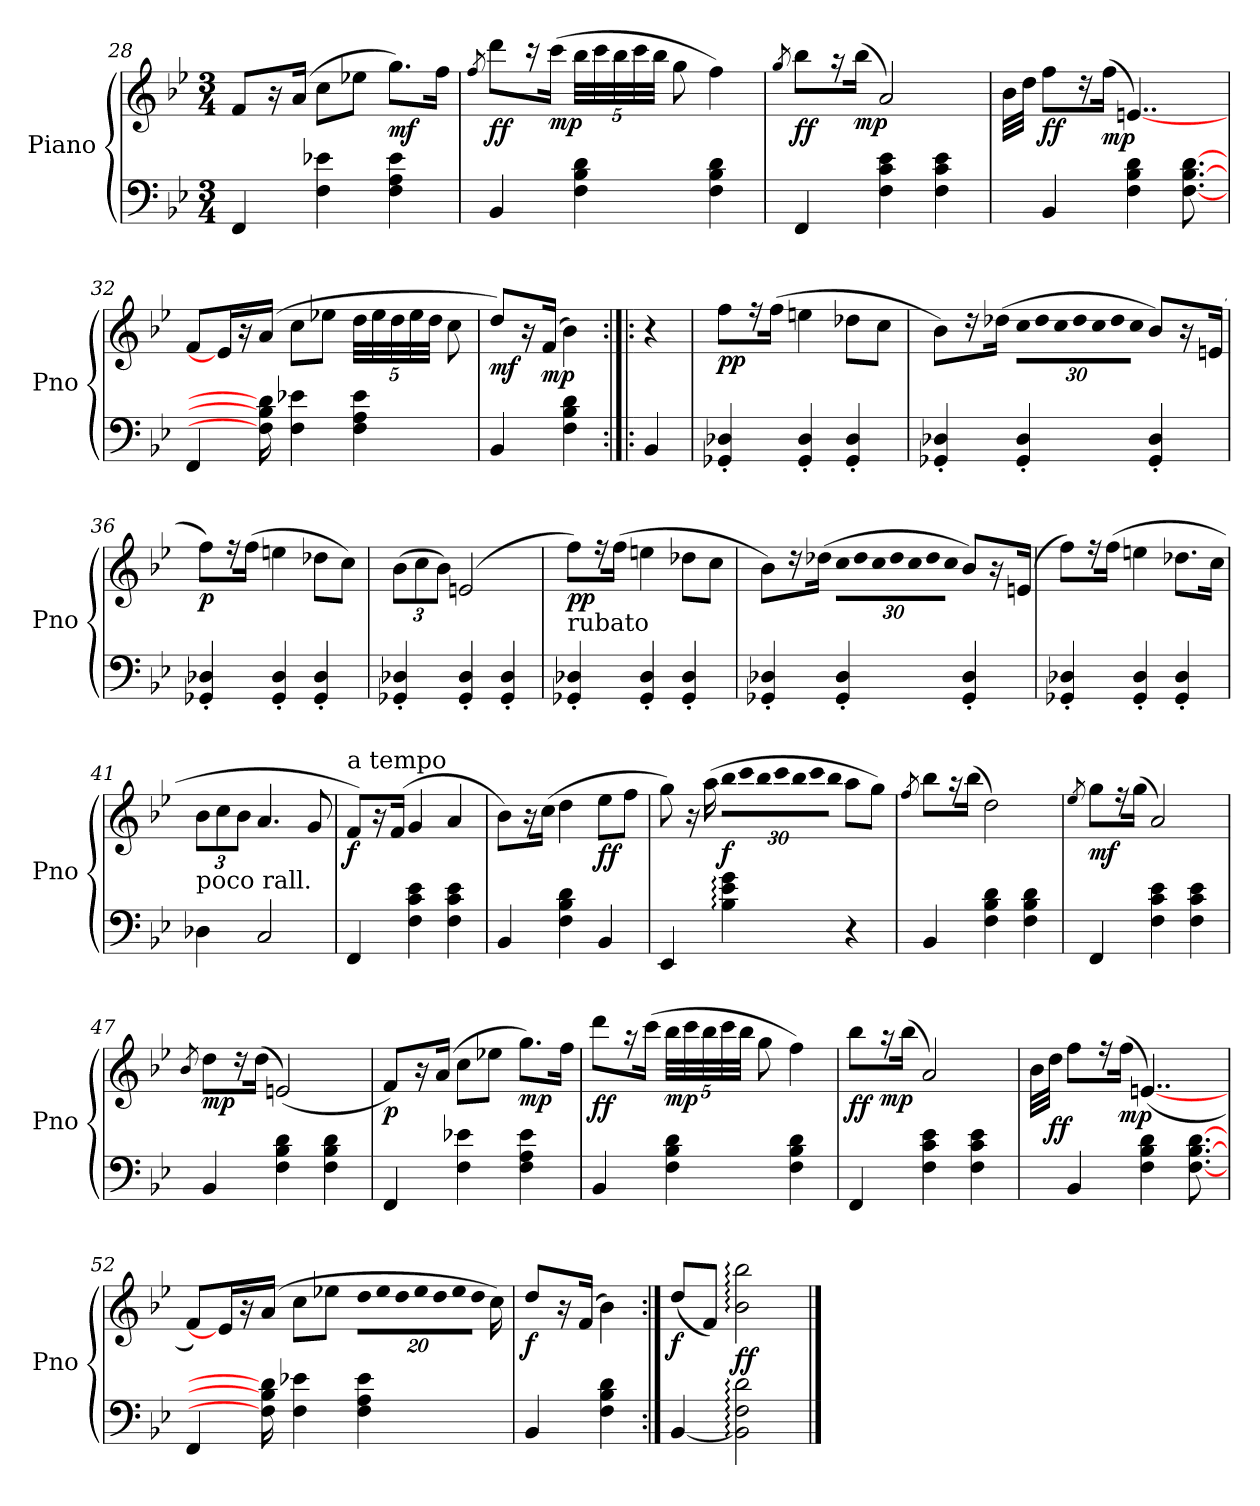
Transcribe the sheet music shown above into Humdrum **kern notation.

**kern	**kern	**dynam
*part1	*part1	*part1
*staff2	*staff1	*staff1/2
*I"Piano	*	*
*I'Pno	*	*
*clefF4	*clefG2	*
*k[b-e-]	*k[b-e-]	*
*B-:	*B-:	*
*M3/4	*M3/4	*
=28	=28	=28
4FF/	8f/L	.
.	16r	.
.	(16a/Jk	.
4F\ 4e-X\	8cc\L	.
.	8ee-X\J	.
!	!	!LO:DY:b
4F\ 4A\ 4e-\	8.gg\L)	mf
.	16ff\Jk	.
!!LO:LB:g=z
=29	=29	=29
.	8qff/	.
!	!	!LO:DY:b
4BB-/	8ddd\L	ff
.	16rccc	.
!	!	!LO:DY:b
.	(16ccc\Jk	mp
*	*Xbrackettup	*
4F\ 4B-\ 4d\	40bb-\LLL	.
.	40ccc\	.
.	40bb-\	.
.	40ccc\	.
.	40bb-\JJJ	.
.	8gg\	.
4F\ 4B-\ 4d\	4ff\)	.
=30	=30	=30
.	8qgg/	.
!	!	!LO:DY:b
4FF/	8bb-\L	ff
.	16raa	.
!	!	!LO:DY:b
.	(16bb-\Jk	mp
4F\ 4c\ 4e-\	2a/)	.
4F\ 4c\ 4e-\	.	.
=31	=31	=31
16ryy	32b-\LLL	.
.	32dd\JJJ	.
!	!	!LO:DY:b
4BB-/	8ff\L	ff
.	16rdd	.
!	!	!LO:DY:b
.	(16ff\Jk	mp
4F\ 4B-\ 4d\	[4..en/)	.
[8.F\ [8.B-\ [8.d\	.	.
=32	=32	=32
4FF/	8f/L	.
.	16e/]	.
.	16r	.
16F\] 16B-\] 16d\]	(16a/Jk	.
4F\ 4e-X\	8cc\L	.
.	8ee-X\J	.
4F\ 4A\ 4e-\	40dd\LLL	.
.	40ee-\	.
.	40dd\	.
.	40ee-\	.
.	40dd\JJJ	.
.	8cc\	.
=33	=33	=33
!	!	!LO:DY:b
4BB-/	8dd/L)	mf
.	16r	.
!	!	!LO:DY:b
.	(16f/Jk	mp
4F\ 4B-\ 4d\	4b-\)	.
!!LO:LB:g=z
=33X2:|!|:	=33X2:|!|:	=33X2:|!|:
4BB-/	4r	.
=34	=34	=34
!	!	!LO:DY:b
4GG-X/' 4D-X/'	8ff\L	pp
.	16r	.
.	(16ff\Jk	.
4GG-/' 4D-/'	4een\	.
4GG-/' 4D-/'	8dd-X\L	.
.	8cc\J	.
=35	=35	=35
4GG-X/' 4D-X/'	8b-\L)	.
.	16r	.
.	(16dd-X\Jk	.
!	!LO:N:vis=16	!
4GG-/' 4D-/'	480%17cc\LL	.
!	!LO:N:vis=16	!
.	480%17dd-\	.
!	!LO:N:vis=16	!
.	480%17cc\	.
!	!LO:N:vis=16	!
.	480%17dd-\	.
!	!LO:N:vis=16	!
.	480%17cc\	.
!	!LO:N:vis=16	!
.	480%17dd-\	.
!	!LO:N:vis=16	!
.	480%17cc\JJ	.
.	480ryy	.
4GG-/' 4D-/'	8b-/L)	.
.	16r	.
.	(16en/Jk	.
=36	=36	=36
!	!	!LO:DY:b
4GG-X/' 4D-X/'	8ff\L)	p
.	16r	.
.	(16ff\Jk	.
4GG-/' 4D-/'	4een\	.
4GG-/' 4D-/'	8dd-X\L	.
.	8cc\J)	.
=37	=37	=37
4GG-X/' 4D-X/'	(12b-\L	.
.	12cc\	.
.	12b-\J)	.
4GG-/' 4D-/'	(2en/	.
4GG-/' 4D-/'	.	.
=38	=38	=38
!	!LO:TX:b:t=rubato	!
!	!	!LO:DY:b
4GG-X/' 4D-X/'	8ff\L)	pp
.	16r	.
.	(16ff\Jk	.
4GG-/' 4D-/'	4een\	.
4GG-/' 4D-/'	8dd-X\L	.
.	8cc\J	.
!!LO:LB:g=z
=39	=39	=39
4GG-X/' 4D-X/'	8b-\L)	.
.	16r	.
.	(16dd-X\Jk	.
!	!LO:N:vis=16	!
4GG-/' 4D-/'	480%17cc\LL	.
!	!LO:N:vis=16	!
.	480%17dd-\	.
!	!LO:N:vis=16	!
.	480%17cc\	.
!	!LO:N:vis=16	!
.	480%17dd-\	.
!	!LO:N:vis=16	!
.	480%17cc\	.
!	!LO:N:vis=16	!
.	480%17dd-\	.
!	!LO:N:vis=16	!
.	480%17cc\JJ	.
.	480ryy	.
4GG-/' 4D-/'	8b-/L)	.
.	16r	.
.	(16en/Jk	.
=40	=40	=40
4GG-X/' 4D-X/'	8ff\L)	.
.	16r	.
.	(16ff\Jk	.
4GG-/' 4D-/'	4een\	.
4GG-/' 4D-/'	8.dd-X\L	.
.	16cc\Jk	.
=41	=41	=41
!	!LO:TX:b:t=poco rall.	!
4D-X\	12b-\L	.
.	12cc\	.
.	12b-\J	.
2C/	4.a/	.
.	8g/	.
=42	=42	=42
!	!LO:TX:a:t=a tempo	!
!	!	!LO:DY:b
4FF/	8f/L)	f
.	16r	.
.	(16f/Jk	.
4F\ 4c\ 4e-\	4g/	.
4F\ 4c\ 4e-\	4a/	.
=43	=43	=43
4BB-/	8b-\L)	.
.	16r	.
.	(16cc\Jk	.
4F\ 4B-\ 4d\	4dd\	.
!	!	!LO:DY:b
4BB-/	8ee-\L	ff
.	8ff\J	.
!!LO:LB:g=z
=44	=44	=44
4EE-/	8gg\)	.
.	16r	.
.	(16aa\	.
!	!LO:N:vis=16	!LO:DY:b
4B-\: 4e-\: 4g\:	480%17bb-\LL	f
!	!LO:N:vis=16	!
.	480%17ccc\	.
!	!LO:N:vis=16	!
.	480%17bb-\	.
!	!LO:N:vis=16	!
.	480%17ccc\	.
!	!LO:N:vis=16	!
.	480%17bb-\	.
!	!LO:N:vis=16	!
.	480%17ccc\	.
!	!LO:N:vis=16	!
.	480%17bb-\JJ	.
.	480ryy	.
4r	8aa\L	.
.	8gg\J)	.
=45	=45	=45
.	8qff/	.
4BB-/	8bb-\L	.
.	16raa	.
.	(16bb-\Jk	.
4F\ 4B-\ 4d\	2dd\)	.
4F\ 4B-\ 4d\	.	.
=46	=46	=46
.	8qee-/	.
!	!	!LO:DY:b
4FF/	8gg\L	mf
.	16rff	.
.	(16gg\Jk	.
4F\ 4c\ 4e-\	2a/)	.
4F\ 4c\ 4e-\	.	.
=47	=47	=47
.	8qb-/	.
!	!	!LO:DY:b
4BB-/	8dd\L	mp
.	16r	.
.	(16dd\Jk	.
4F\ 4B-\ 4d\	(2en/)	.
4F\ 4B-\ 4d\	.	.
=48	=48	=48
!	!	!LO:DY:b
4FF/	8f/L)	p
.	16r	.
.	(16a/Jk	.
4F\ 4e-X\	8cc\L	.
.	8ee-X\J	.
!	!	!LO:DY:b
4F\ 4A\ 4e-\	8.gg\L)	mp
.	16ff\Jk	.
!!LO:LB:g=z
=49	=49	=49
!	!	!LO:DY:b
4BB-/	8ddd\L	ff
.	16raa	.
.	(16ccc\Jk	.
!	!	!LO:DY:b
4F\ 4B-\ 4d\	40bb-\LLL	mp
.	40ccc\	.
.	40bb-\	.
.	40ccc\	.
.	40bb-\JJJ	.
.	8gg\	.
4F\ 4B-\ 4d\	4ff\)	.
=50	=50	=50
!	!	!LO:DY:b
4FF/	8bb-\L	ff
!	!	!LO:DY:b
.	16raa	mp
.	(16bb-\Jk	.
4F\ 4c\ 4e-\	2a/)	.
4F\ 4c\ 4e-\	.	.
=51	=51	=51
16ryy	32b-\LLL	.
!	!	!LO:DY:b
.	32dd\JJJ	ff
4BB-/	8ff\L	.
.	16r	.
!	!	!LO:DY:b
.	(16ff\Jk	mp
4F\ 4B-\ 4d\	([4..en/)	.
[8.F\ [8.B-\ [8.d\	.	.
=52	=52	=52
4FF/	8f/L)	.
.	16e/]	.
.	16r	.
16F\] 16B-\] 16d\]	(16a/Jk	.
4F\ 4e-X\	8cc\L	.
.	8ee-X\J	.
!	!LO:N:vis=32	!
4F\ 4A\ 4e-\	640%17dd\LLL	.
!	!LO:N:vis=32	!
.	640%17ee-\	.
!	!LO:N:vis=32	!
.	640%17dd\	.
!	!LO:N:vis=32	!
.	640%17ee-\	.
!	!LO:N:vis=32	!
.	640%17dd\	.
!	!LO:N:vis=32	!
.	640%17ee-\	.
!	!LO:N:vis=32	!
.	640%17dd\JJJ	.
.	16cc\)	.
.	640ryy	.
=53	=53	=53
!	!	!LO:DY:b
4BB-/	8dd/L	f
.	16r	.
.	(16f/Jk	.
4F\ 4B-\ 4d\	4b-\)	.
=54:|!	=54:|!	=54:|!
!	!	!LO:DY:b
[4BB-/	(8dd/L	f
.	8f/J)	.
!	!	!LO:DY:b
2BB-\]: 2F\: 2d\:	2b-\: 2bb-\:	ff
==	==	==
*-	*-	*-
